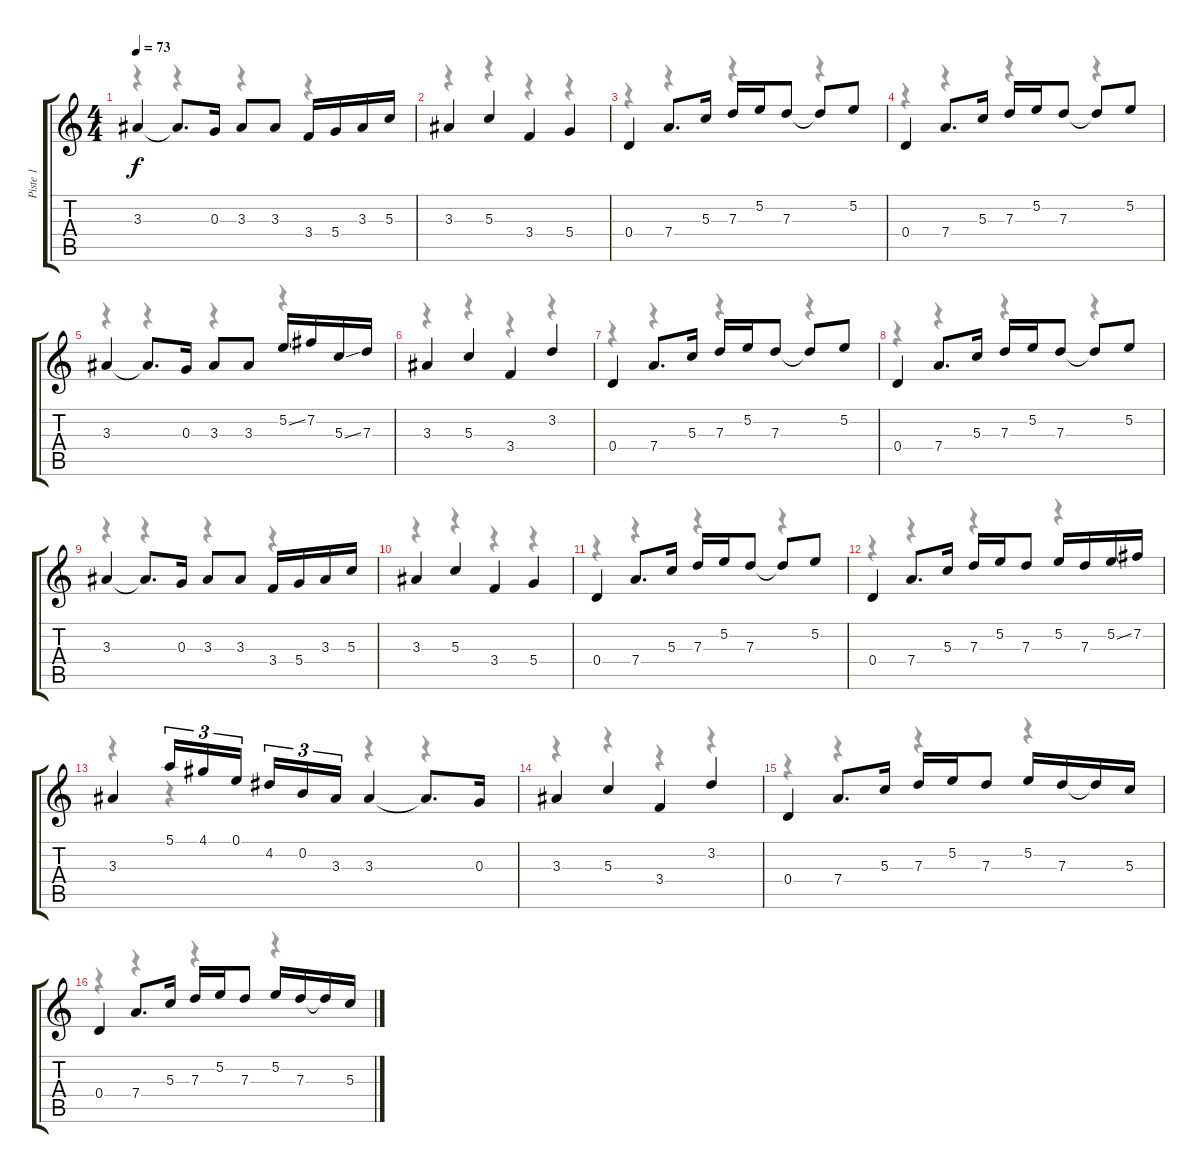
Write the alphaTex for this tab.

\track ("Piste 1" "Piste 1") {instrument electricbassfinger}
\staff {score tabs}
\tuning (E4 B3 G3 D3 A2 D2) {hide}
\voice
\ts (4 4)
\tempo 73
\clef g2
\ks c
3.3.4{dy f} 3.3{t}.8{d} 0.3.16 3.3.8 3.3.8 3.4.16 5.4.16 3.3.16 5.3.16 |
3.3.4 5.3.4 3.4.4 5.4.4 |
0.4.4 7.4.8{d} 5.3.16 7.3.16 5.2.16 7.3.8 7.3{t}.8 5.2.8 |
0.4.4 7.4.8{d} 5.3.16 7.3.16 5.2.16 7.3.8 7.3{t}.8 5.2.8 |
3.3.4 3.3{t}.8{d} 0.3.16 3.3.8 3.3.8 5.2{ss}.16 7.2.16 5.3{ss}.16 7.3.16 |
3.3.4 5.3.4 3.4.4 3.2.4 |
0.4.4 7.4.8{d} 5.3.16 7.3.16 5.2.16 7.3.8 7.3{t}.8 5.2.8 |
0.4.4 7.4.8{d} 5.3.16 7.3.16 5.2.16 7.3.8 7.3{t}.8 5.2.8 |
3.3.4 3.3{t}.8{d} 0.3.16 3.3.8 3.3.8 3.4.16 5.4.16 3.3.16 5.3.16 |
3.3.4 5.3.4 3.4.4 5.4.4 |
0.4.4 7.4.8{d} 5.3.16 7.3.16 5.2.16 7.3.8 7.3{t}.8 5.2.8 |
0.4.4 7.4.8{d} 5.3.16 7.3.16 5.2.16 7.3.8 5.2.16 7.3.16 5.2{ss}.16 7.2.16 |
3.3.4 5.1.16{tu (3 2)} 4.1.16{tu (3 2)} 0.1.16{tu (3 2) beam splitsecondary} 4.2.16{tu (3 2)} 0.2.16{tu (3 2)} 3.3.16{tu (3 2)} 3.3.4 3.3{t}.8{d} 0.3.16 |
3.3.4 5.3.4 3.4.4 3.2.4 |
0.4.4 7.4.8{d} 5.3.16 7.3.16 5.2.16 7.3.8 5.2.16 7.3.16 7.3{t}.16 5.3.16 |
0.4.4 7.4.8{d} 5.3.16 7.3.16 5.2.16 7.3.8 5.2.16 7.3.16 7.3{t}.16 5.3.16
\voice
\clef g2
\ottava regular
\simile none
\ks c
r.4{dy f} r.4 r.4 r.4 |
r.4 r.4 r.4 r.4 |
r.4 r.4 r.4 r.4 |
r.4 r.4 r.4 r.4 |
r.4 r.4 r.4 r.4 |
r.4 r.4 r.4 r.4 |
r.4 r.4 r.4 r.4 |
r.4 r.4 r.4 r.4 |
r.4 r.4 r.4 r.4 |
r.4 r.4 r.4 r.4 |
r.4 r.4 r.4 r.4 |
r.4 r.4 r.4 r.4 |
r.4 r.4 r.4 r.4 |
r.4 r.4 r.4 r.4 |
r.4 r.4 r.4 r.4 |
r.4 r.4 r.4 r.4
